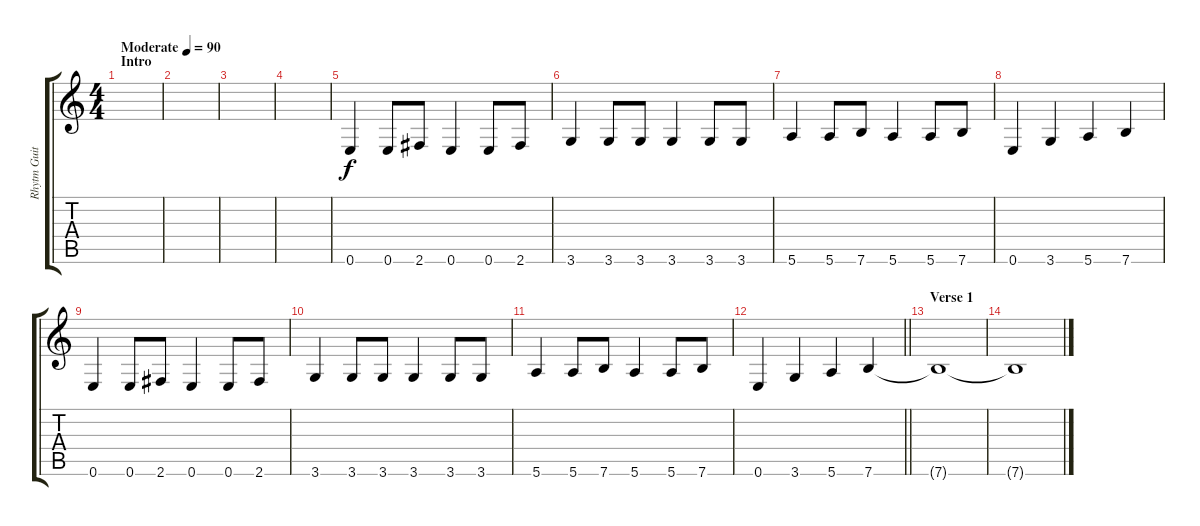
\track ("Rhytm Guitar" "Rhytm Guit") {instrument distortionguitar}
\staff {score tabs}
\tuning (E4 B3 G3 D3 A2 E2) {hide}
\ts (4 4)
\section ("" "Intro")
\tempo (90 "Moderate")
\clef g2
\ks c
|
|
|
|
0.6.4 0.6.8 2.6.8 0.6.4 0.6.8 2.6.8 |
3.6.4 3.6.8 3.6.8 3.6.4 3.6.8 3.6.8 |
5.6.4 5.6.8 7.6.8 5.6.4 5.6.8 7.6.8 |
0.6.4 3.6.4 5.6.4 7.6.4 |
0.6.4 0.6.8 2.6.8 0.6.4 0.6.8 2.6.8 |
3.6.4 3.6.8 3.6.8 3.6.4 3.6.8 3.6.8 |
5.6.4 5.6.8 7.6.8 5.6.4 5.6.8 7.6.8 |
\barLineRight lightlight
0.6.4 3.6.4 5.6.4 7.6.4{volume 0} |
\section ("" "Verse 1")
7.6{t}.1 |
7.6{t}.1
